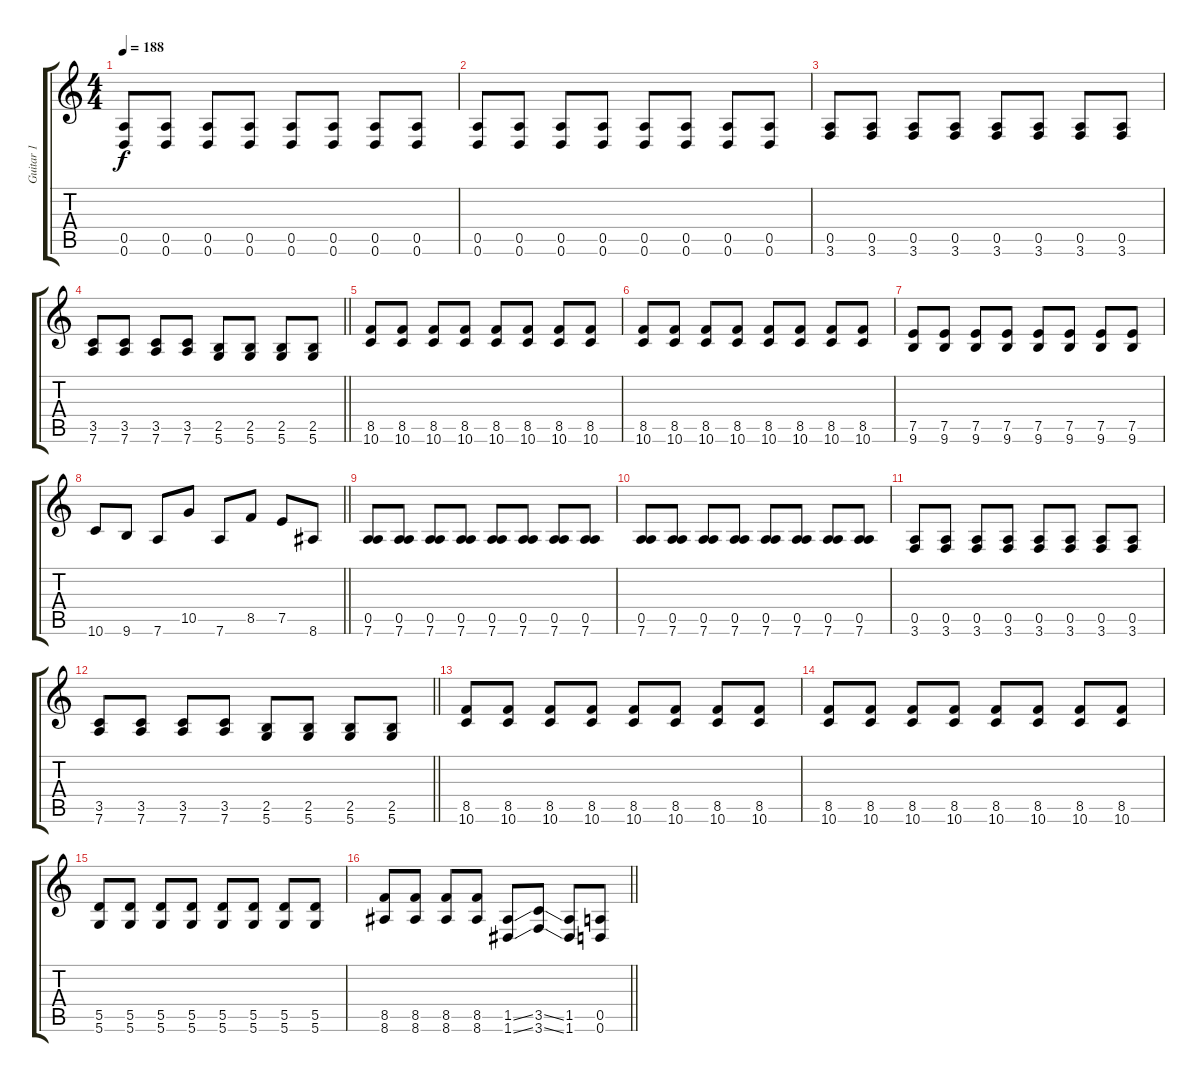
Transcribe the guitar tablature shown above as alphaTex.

\track ("Guitar 1" "Guitar 1") {instrument distortionguitar}
\staff {score tabs}
\tuning (E4 B3 G3 D3 A2 D2) {hide}
\ts (4 4)
\section ("" "")
\tempo 188
\clef g2
\ks c
(0.5 0.6).8{dy f} (0.5 0.6).8 (0.5 0.6).8 (0.5 0.6).8 (0.5 0.6).8 (0.5 0.6).8 (0.5 0.6).8 (0.5 0.6).8 |
(0.5 0.6).8 (0.5 0.6).8 (0.5 0.6).8 (0.5 0.6).8 (0.5 0.6).8 (0.5 0.6).8 (0.5 0.6).8 (0.5 0.6).8 |
(0.5 3.6).8 (0.5 3.6).8 (0.5 3.6).8 (0.5 3.6).8 (0.5 3.6).8 (0.5 3.6).8 (0.5 3.6).8 (0.5 3.6).8 |
\barLineRight lightlight
(3.5 7.6).8 (3.5 7.6).8 (3.5 7.6).8 (3.5 7.6).8 (2.5 5.6).8 (2.5 5.6).8 (2.5 5.6).8 (2.5 5.6).8 |
(8.5 10.6).8 (8.5 10.6).8 (8.5 10.6).8 (8.5 10.6).8 (8.5 10.6).8 (8.5 10.6).8 (8.5 10.6).8 (8.5 10.6).8 |
(8.5 10.6).8 (8.5 10.6).8 (8.5 10.6).8 (8.5 10.6).8 (8.5 10.6).8 (8.5 10.6).8 (8.5 10.6).8 (8.5 10.6).8 |
(7.5 9.6).8 (7.5 9.6).8 (7.5 9.6).8 (7.5 9.6).8 (7.5 9.6).8 (7.5 9.6).8 (7.5 9.6).8 (7.5 9.6).8 |
\barLineRight lightlight
10.6.8 9.6.8 7.6.8 10.5.8 7.6.8 8.5.8 7.5.8 8.6.8 |
(0.5 7.6).8 (0.5 7.6).8 (0.5 7.6).8 (0.5 7.6).8 (0.5 7.6).8 (0.5 7.6).8 (0.5 7.6).8 (0.5 7.6).8 |
(0.5 7.6).8 (0.5 7.6).8 (0.5 7.6).8 (0.5 7.6).8 (0.5 7.6).8 (0.5 7.6).8 (0.5 7.6).8 (0.5 7.6).8 |
(0.5 3.6).8 (0.5 3.6).8 (0.5 3.6).8 (0.5 3.6).8 (0.5 3.6).8 (0.5 3.6).8 (0.5 3.6).8 (0.5 3.6).8 |
\barLineRight lightlight
(3.5 7.6).8 (3.5 7.6).8 (3.5 7.6).8 (3.5 7.6).8 (2.5 5.6).8 (2.5 5.6).8 (2.5 5.6).8 (2.5 5.6).8 |
(8.5 10.6).8 (8.5 10.6).8 (8.5 10.6).8 (8.5 10.6).8 (8.5 10.6).8 (8.5 10.6).8 (8.5 10.6).8 (8.5 10.6).8 |
(8.5 10.6).8 (8.5 10.6).8 (8.5 10.6).8 (8.5 10.6).8 (8.5 10.6).8 (8.5 10.6).8 (8.5 10.6).8 (8.5 10.6).8 |
(5.5 5.6).8 (5.5 5.6).8 (5.5 5.6).8 (5.5 5.6).8 (5.5 5.6).8 (5.5 5.6).8 (5.5 5.6).8 (5.5 5.6).8 |
\barLineRight lightlight
(8.5 8.6).8 (8.5 8.6).8 (8.5 8.6).8 (8.5 8.6).8 (1.5{ss} 1.6{ss}).8 (3.5{ss} 3.6{ss}).8 (1.5 1.6).8 (0.5 0.6).8
